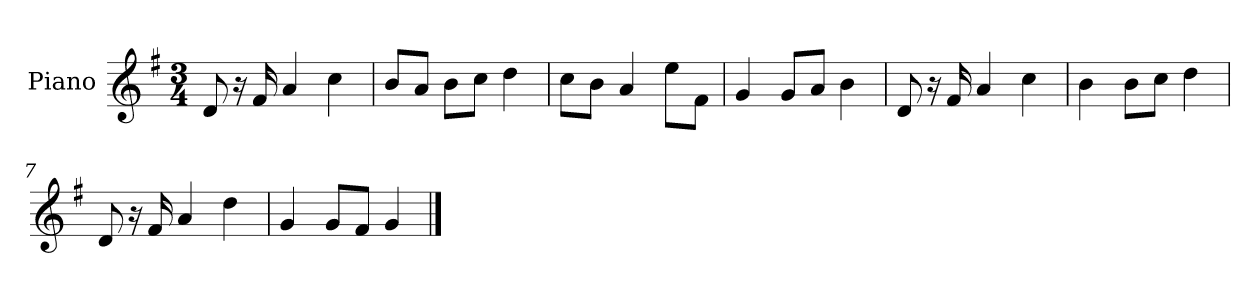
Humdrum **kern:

**kern
*part1
*staff1
*I"Piano
*I'P-no
*clefG2
*k[f#]
*M3/4
*MM183
=1
8d/
16r
16f#/
4a/
4cc\
=2
8b/L
8a/J
8b\L
8cc\J
4dd\
=3
8cc\L
8b\J
4a/
8ee\L
8f#\J
=4
4g/
8g/L
8a/J
4b\
=5
8d/
16r
16f#/
4a/
4cc\
=6
4b\
8b\L
8cc\J
4dd\
=7
8d/
16r
16f#/
4a/
4dd\
!!LO:LB:g=z
=8
4g/
8g/L
8f#/J
4g/
==
*-
